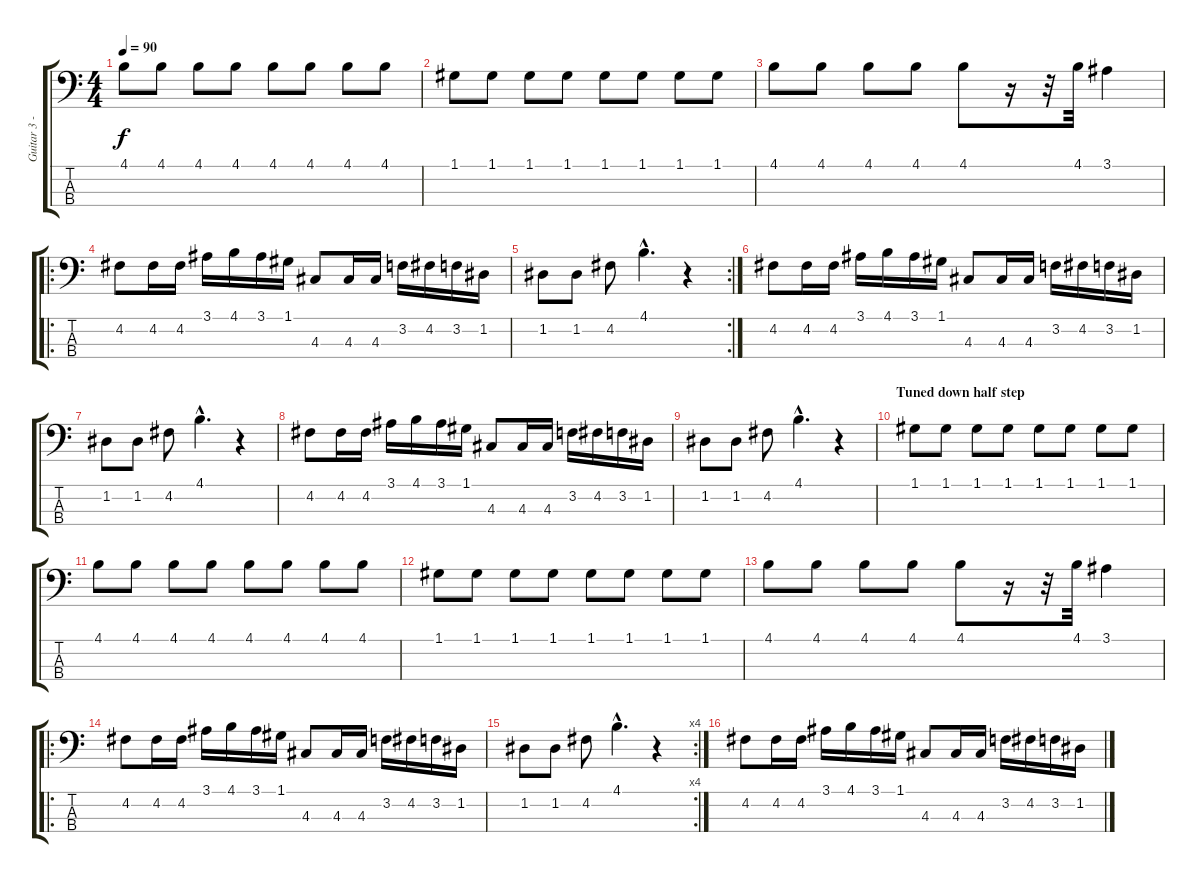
\track ("Guitar 3 - Bass" "Guitar 3 -") {instrument electricbassfinger}
\staff {score tabs}
\tuning (G2 D2 A1 E1) {hide}
\ts (4 4)
\tempo 90
\clef f4
\ks c
4.1.8{dy f} 4.1.8 4.1.8 4.1.8 4.1.8 4.1.8 4.1.8 4.1.8 |
1.1.8 1.1.8 1.1.8 1.1.8 1.1.8 1.1.8 1.1.8 1.1.8 |
4.1.8 4.1.8 4.1.8 4.1.8 4.1.8 r.16 r.32 4.1.32 3.1.4 |
\ro
4.2.8 4.2.16 4.2.16 3.1.16 4.1.16 3.1.16 1.1.16 4.3.8 4.3.16 4.3.16 3.2.16 4.2.16 3.2.16 1.2.16 |
\rc 2
1.2.8 1.2.8 4.2.8 4.1{hac}.4{d} r.4 |
4.2.8 4.2.16 4.2.16 3.1.16 4.1.16 3.1.16 1.1.16 4.3.8 4.3.16 4.3.16 3.2.16 4.2.16 3.2.16 1.2.16 |
1.2.8 1.2.8 4.2.8 4.1{hac}.4{d} r.4 |
4.2.8 4.2.16 4.2.16 3.1.16 4.1.16 3.1.16 1.1.16 4.3.8 4.3.16 4.3.16 3.2.16 4.2.16 3.2.16 1.2.16 |
1.2.8 1.2.8 4.2.8 4.1{hac}.4{d} r.4 |
\section ("" "Tuned down half step")
1.1.8 1.1.8 1.1.8 1.1.8 1.1.8 1.1.8 1.1.8 1.1.8 |
4.1.8 4.1.8 4.1.8 4.1.8 4.1.8 4.1.8 4.1.8 4.1.8 |
1.1.8 1.1.8 1.1.8 1.1.8 1.1.8 1.1.8 1.1.8 1.1.8 |
4.1.8 4.1.8 4.1.8 4.1.8 4.1.8 r.16 r.32 4.1.32 3.1.4 |
\ro
4.2.8 4.2.16 4.2.16 3.1.16 4.1.16 3.1.16 1.1.16 4.3.8 4.3.16 4.3.16 3.2.16 4.2.16 3.2.16 1.2.16 |
\rc 4
1.2.8 1.2.8 4.2.8 4.1{hac}.4{d} r.4 |
4.2.8 4.2.16 4.2.16 3.1.16 4.1.16 3.1.16 1.1.16 4.3.8 4.3.16 4.3.16 3.2.16 4.2.16 3.2.16 1.2.16
